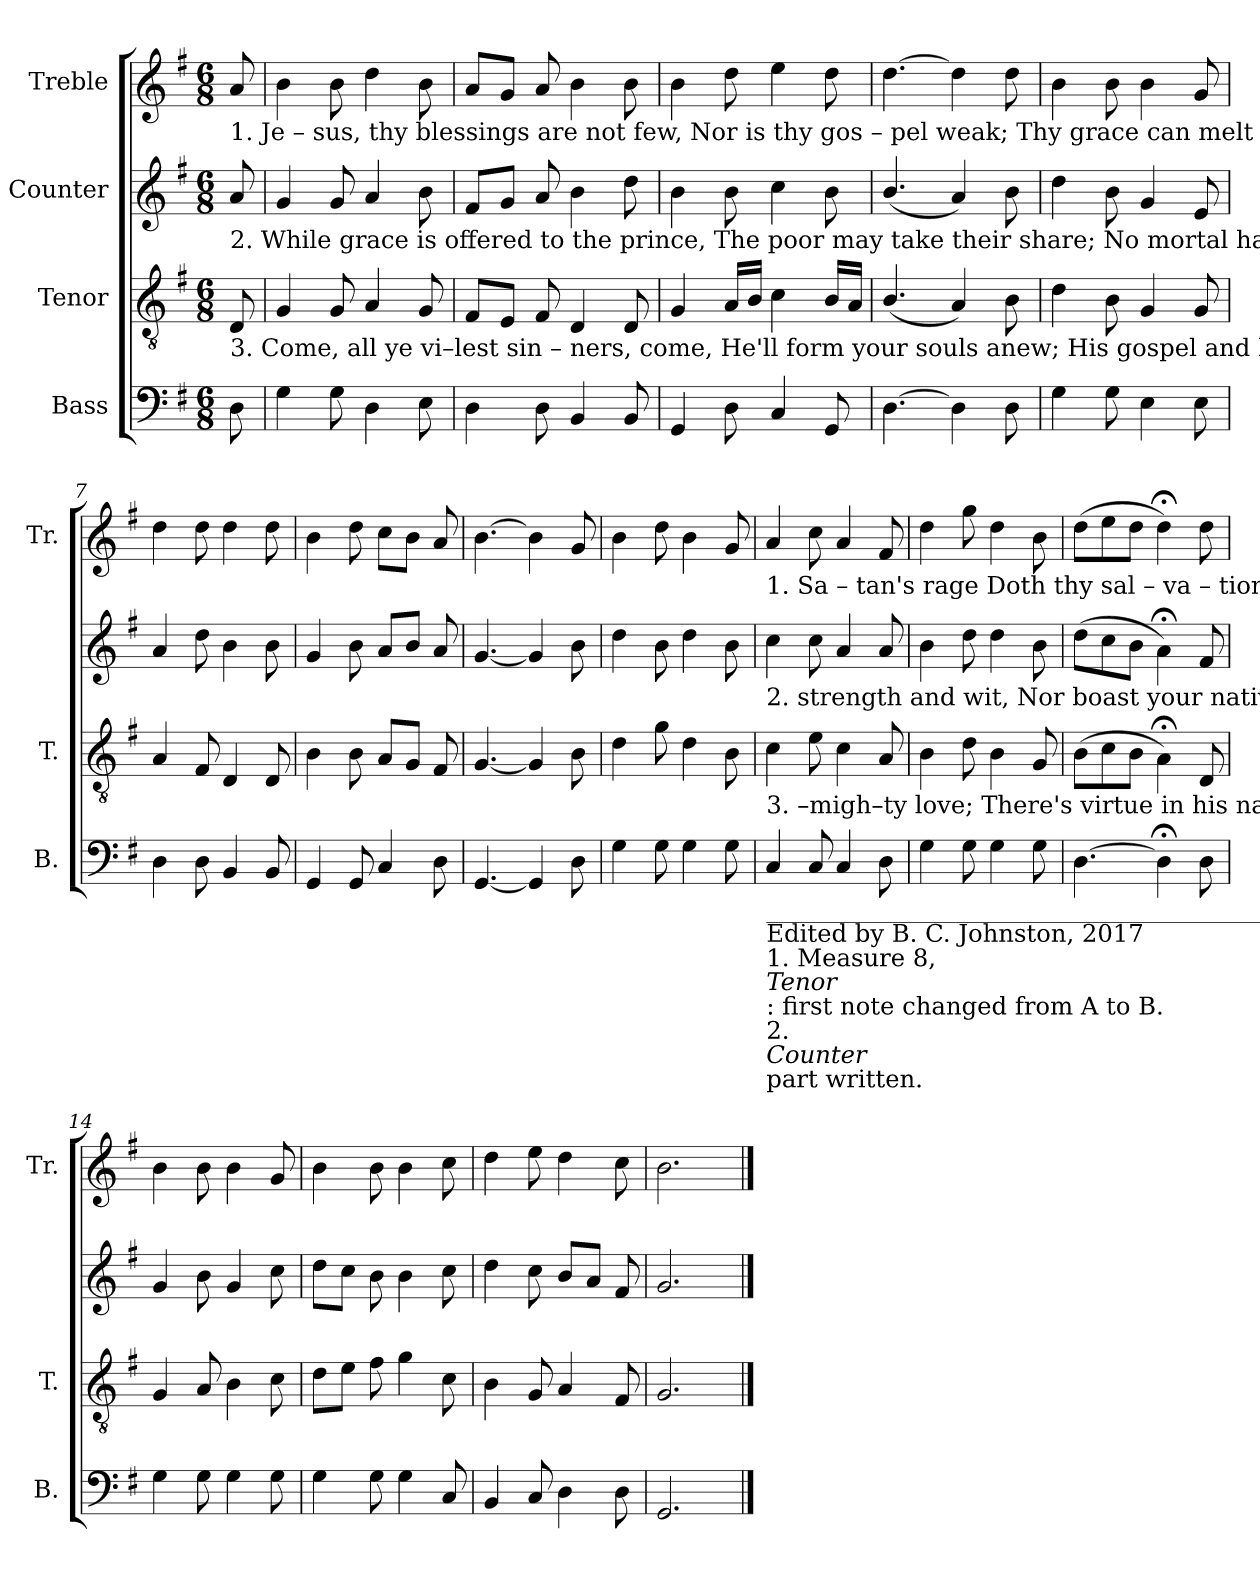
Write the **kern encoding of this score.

**kern	**kern	**kern	**kern
*part4	*part3	*part2	*part1
*staff4	*staff3	*staff2	*staff1
*I"Bass	*I"Tenor	*I"Counter	*I"Treble
*I'B.	*I'T.	*	*I'Tr.
*clefF4	*clefGv2	*clefG2	*clefG2
*k[f#]	*k[f#]	*k[f#]	*k[f#]
*M6/8	*M6/8	*M6/8	*M6/8
*MM80	*MM80	*MM80	*MM80
=1	=1	=1	=1
!	!	!	!LO:TX:b:t=1. Je – sus, thy blessings   are   not   few,  Nor    is   thy   gos – pel    weak;  Thy grace can melt the stubborn Jew,  And bow th'aspiring Greek.  Wide as the reach of
!	!	!LO:TX:b:t=2. While  grace  is  offered  to  the  prince,  The poor may take their share;  No  mortal  has  a  just  pretense  To     pe – rish  in     des  –  pair.    Be wise, ye men of	!
!	!LO:TX:b:t=3. Come,  all  ye  vi–lest  sin – ners, come,  He'll  form  your  souls  anew;  His gospel and his heart have room  For  re–bels  such  as      you.     His  doctrine  is  al –	!	!
8D!\	8D!/	8a!/	8a!/
=2	=2	=2	=2
4G!\	4G!/	4g!/	4b!\
8G!\	8G!/	8g!/	8b!\
4D!\	4A!/	4a!/	4dd!\
8E!\	8G!/	8b!\	8b!\
=3	=3	=3	=3
4D!\	8F#!/L	8f#!/L	8a!/L
.	8E!/J	8g!/J	8g!/J
8D!\	8F#!/	8a!/	8a!/
4BB!/	4D!/	4b!\	4b!\
8BB!/	8D!/	8dd!\	8b!\
=4	=4	=4	=4
4GG!/	4G!/	4b!\	4b!\
8D!\	16A!/LL	8b!\	8dd!\
.	16B!/JJ	.	.
4C!/	4c!\	4cc!\	4ee!\
8GG!/	16B!/LL	8b!\	8dd!\
.	16A!/JJ	.	.
=5	=5	=5	=5
[4.D!\	(4.B!/	(4.b!/	[4.dd!\
4D!\]	4A!/)	4a!/)	4dd!\]
8D!\	8B!\	8b!\	8dd!\
=6	=6	=6	=6
4G!\	4d!\	4dd!\	4b!\
8G!\	8B!\	8b!\	8b!\
4E!\	4G!/	4g!/	4b!\
8E!\	8G!/	8e!/	8g!/
=7	=7	=7	=7
4D!\	4A!/	4a!/	4dd!\
8D!\	8F#!/	8dd!\	8dd!\
4BB!/	4D!/	4b!\	4dd!\
8BB!/	8D!/	8b!\	8dd!\
=8	=8	=8	=8
4GG!/	4B!\	4g!/	4b!\
8GG!/	8B!\	8b!\	8dd!\
4C!/	8A!/L	8a!/L	8cc!\L
.	8G!/J	8b!/J	8b!\J
8D!\	8F#!/	8a!/	8a!/
=9	=9	=9	=9
[4.GG!/	[4.G!/	[4.g!/	[4.b!\
4GG!/]	4G!/]	4g!/]	4b!\]
8D!\	8B!\	8b!\	8g!/
=10	=10	=10	=10
4G!\	4d!\	4dd!\	4b!\
8G!\	8g!\	8b!\	8dd!\
4G!\	4d!\	4dd!\	4b!\
8G!\	8B!\	8b!\	8g!/
!!LO:LB:g=z
=11	=11	=11	=11
!	!	!	!LO:TX:b:t=1.  Sa – tan's  rage  Doth thy sal – va – tion   flow; ___________    'Tis   not   con–fined   to     sex       or   age,      The    lof  –  ty    or     the     low.
!	!	!LO:TX:b:t=2. strength and wit,  Nor boast your native powers; ________   But     to    his  sove–reign   grace  sub–mit,   And   glo  –  ry  shall    be   yours.	!
!	!LO:TX:b:t=3. –migh–ty love;  There's  virtue  in   his    name; ____________   To    turn   the  ra  –  ven     to         a    dove,     The   li   –   on   to      a        lamb.	!	!
!LO:TX:b:t=____________________________________________________________________	!	!	!
!LO:TX:b:t=Edited by B. C. Johnston, 2017	!	!	!
!LO:TX:b:t=1. Measure 8,	!	!	!
!LO:TX:b:i:t=Tenor	!	!	!
!LO:TX:b:t=&colon; first note changed from A to B.	!	!	!
!LO:TX:b:t=2.	!	!	!
!LO:TX:b:i:t=Counter	!	!	!
!LO:TX:b:t=part written.	!	!	!
4C!/	4c!\	4cc!\	4a!/
8C!/	8e!\	8cc!\	8cc!\
4C!/	4c!\	4a!/	4a!/
8D!\	8A!/	8a!/	8f#!/
=12	=12	=12	=12
4G!\	4B!\	4b!\	4dd!\
8G!\	8d!\	8dd!\	8gg!\
4G!\	4B!\	4dd!\	4dd!\
8G!\	8G!/	8b!\	8b!\
=13	=13	=13	=13
[4.D!\	(8B!\L	(8dd!\L	(8dd!\L
.	8c!\	8cc!\	8ee!\
.	8B!\J	8b!\J	8dd!\J
4D;<!\]	4A;<!\)	4a;<!\)	4dd;<!\)
8D!\	8D!/	8f#!/	8dd!\
=14	=14	=14	=14
4G!\	4G!/	4g!/	4b!\
8G!\	8A!/	8b!\	8b!\
4G!\	4B!\	4g!/	4b!\
8G!\	8c!\	8cc!\	8g!/
=15	=15	=15	=15
4G!\	8d!\L	8dd!\L	4b!\
.	8e!\J	8cc!\J	.
8G!\	8f#!\	8b!\	8b!\
4G!\	4g!\	4b!\	4b!\
8C!/	8c!\	8cc!\	8cc!\
=16	=16	=16	=16
4BB!/	4B!\	4dd!\	4dd!\
8C!/	8G!/	8cc!\	8ee!\
4D!\	4A!/	8b!/L	4dd!\
.	.	8a!/J	.
8D!\	8F#!/	8f#!/	8cc!\
=17	=17	=17	=17
2.GG!/	2.G!/	2.g!/	2.b!\
==	==	==	==
*-	*-	*-	*-
